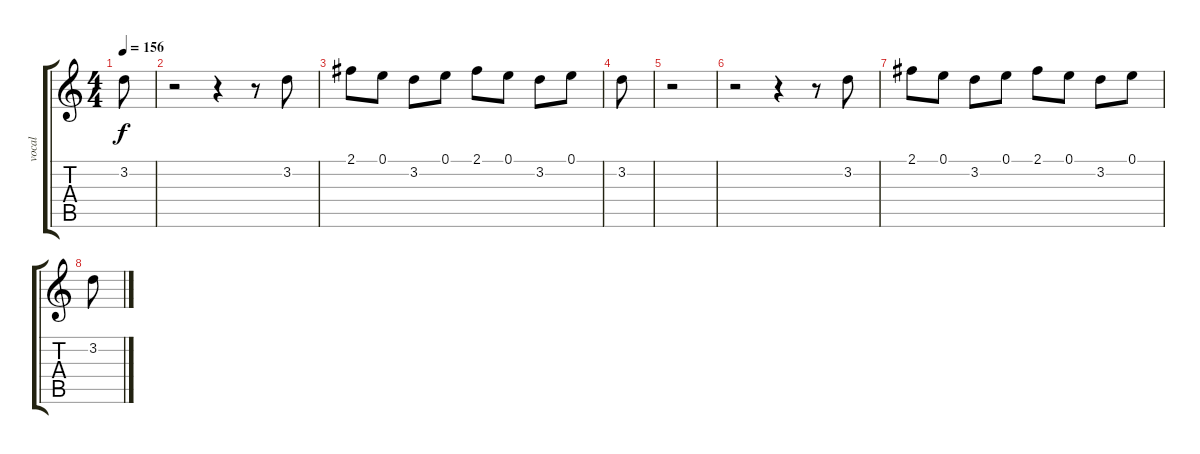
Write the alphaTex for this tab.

\track ("vocal" "vocal") {instrument acousticguitarsteel}
\staff {score tabs}
\tuning (E4 B3 G3 D3 A2 E2) {hide}
\ts (4 4)
\tempo 156
\clef g2
\ks c
3.2.8{dy f} |
r.2 r.4 r.8 3.2.8 |
2.1.8 0.1.8 3.2.8 0.1.8 2.1.8 0.1.8 3.2.8 0.1.8 |
3.2.8 |
r.2 |
r.2 r.4 r.8 3.2.8 |
2.1.8 0.1.8 3.2.8 0.1.8 2.1.8 0.1.8 3.2.8 0.1.8 |
3.2.8
